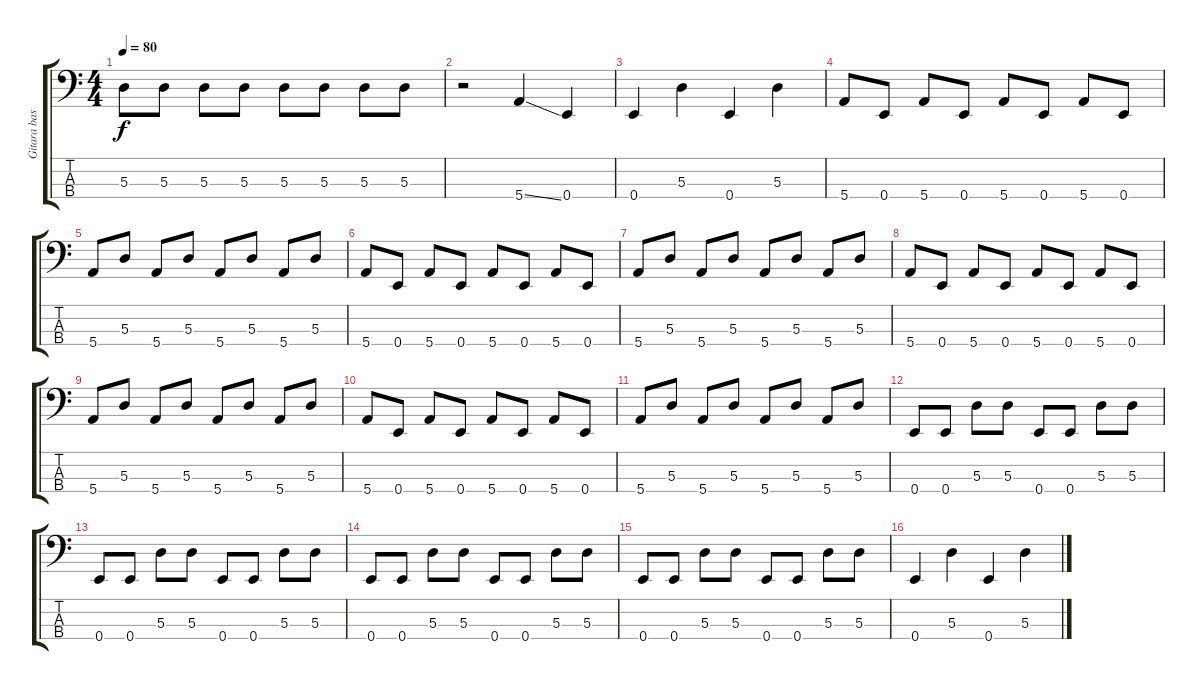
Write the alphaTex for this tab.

\track ("Gitara basowa" "Gitara bas") {instrument electricbassfinger}
\staff {score tabs}
\tuning (G2 D2 A1 E1) {hide}
\ts (4 4)
\tempo 80
\clef f4
\ks c
5.3.8{dy f} 5.3.8 5.3.8 5.3.8 5.3.8 5.3.8 5.3.8 5.3.8 |
r.2 5.4{ss}.4 0.4.4 |
0.4.4 5.3.4 0.4.4 5.3.4 |
5.4.8 0.4.8 5.4.8 0.4.8 5.4.8 0.4.8 5.4.8 0.4.8 |
5.4.8 5.3.8 5.4.8 5.3.8 5.4.8 5.3.8 5.4.8 5.3.8 |
5.4.8 0.4.8 5.4.8 0.4.8 5.4.8 0.4.8 5.4.8 0.4.8 |
5.4.8 5.3.8 5.4.8 5.3.8 5.4.8 5.3.8 5.4.8 5.3.8 |
5.4.8 0.4.8 5.4.8 0.4.8 5.4.8 0.4.8 5.4.8 0.4.8 |
5.4.8 5.3.8 5.4.8 5.3.8 5.4.8 5.3.8 5.4.8 5.3.8 |
5.4.8 0.4.8 5.4.8 0.4.8 5.4.8 0.4.8 5.4.8 0.4.8 |
5.4.8 5.3.8 5.4.8 5.3.8 5.4.8 5.3.8 5.4.8 5.3.8 |
0.4.8 0.4.8 5.3.8 5.3.8 0.4.8 0.4.8 5.3.8 5.3.8 |
0.4.8 0.4.8 5.3.8 5.3.8 0.4.8 0.4.8 5.3.8 5.3.8 |
0.4.8 0.4.8 5.3.8 5.3.8 0.4.8 0.4.8 5.3.8 5.3.8 |
0.4.8 0.4.8 5.3.8 5.3.8 0.4.8 0.4.8 5.3.8 5.3.8 |
0.4.4 5.3.4 0.4.4 5.3.4
